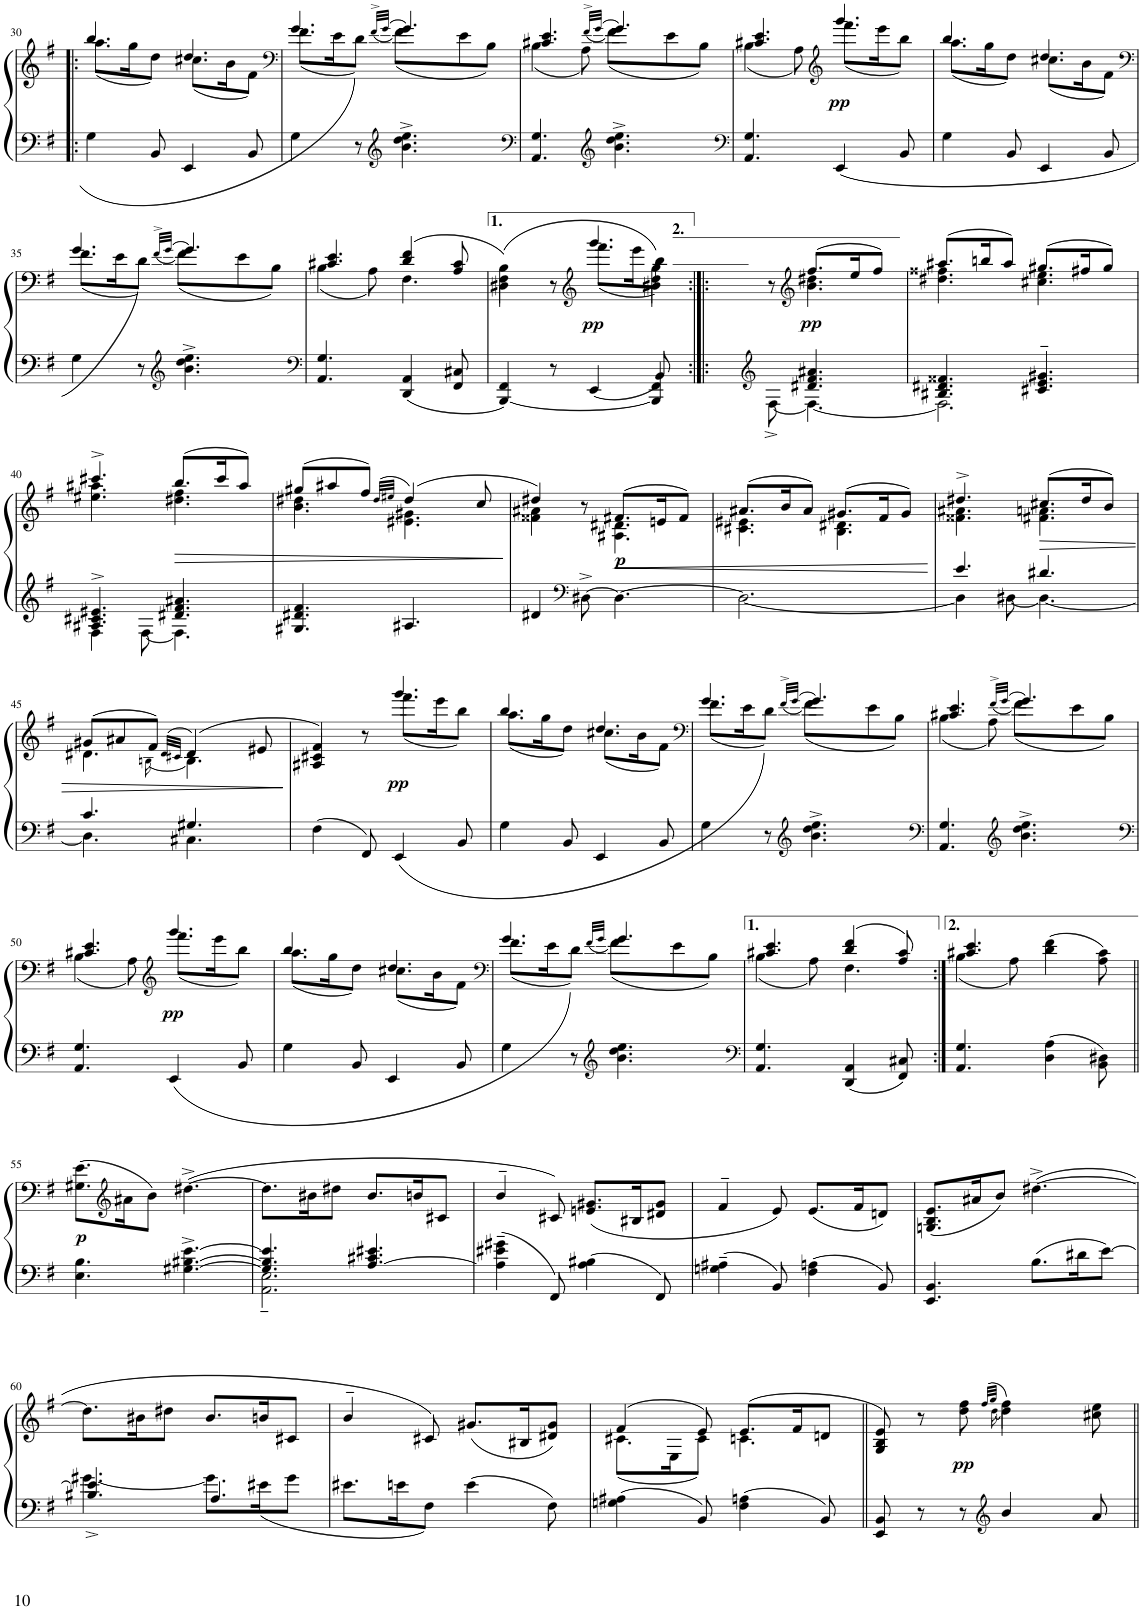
**kern	**kern	**dynam
*part1	*part1	*part1
*staff2	*staff1	*staff1/2
*I"Piano	*	*
*I'Pno.	*	*
!!LO:PB:g=z
*clefF4	*clefG2	*
*k[f#]	*k[f#]	*
*M6/8	*M6/8	*
=30!|:	=30!|:	=30!|:
*	*^	*
4G\	4.bb/	(8.aa\L	.
.	.	16gg\K	.
8BB/	.	8dd\J)	.
4EE/	4.dd/	(8.cc#X\L	.
.	.	16b\K	.
8BB/	.	8f#\J)	.
*	*v	*v	*
=31	=31	=31
*	*clefF4	*
*	*^	*
*	*	*^	*
4G\	4.g/	(8.f#\L	4.ryy	.
.	.	16e\K	.	.
8r	.	8d\J)	.	.
*clefG2	*	*	*	*
.	(32qf#^>/LLL	.	.	.
.	[32qg/JJJ	.	.	.
4.b\^ 4.dd\^ 4.ee\^	4.g/]	(8f#\L)	32f#!LLL	.
.	.	.	32g!J	.
.	.	.	16f#!JJ	.
.	.	8e\	4ryy	.
.	.	8B\J)	.	.
=32	=32	=32	=32	=32
*clefF4	*	*	*	*
4.AA/ 4.G/	4.c#X/ 4.e/	(4B\	4.ryy	.
.	.	8A\)	.	.
*clefG2	*	*	*	*
.	(32qf#^>/LLL	.	.	.
.	[32qg/JJJ	.	.	.
4.b\^ 4.dd\^ 4.ee\^	4.g/]	(8f#\L)	32f#!LLL	.
.	.	.	32g!J	.
.	.	.	16f#!JJ	.
.	.	8e\	4ryy	.
.	.	8B\J)	.	.
*	*v	*v	*v	*
=33	=33	=33
*clefF4	*	*
*	*^	*
4.AA/ 4.G/	4.c#X/ 4.e/	(4B\	.
.	.	8A\)	.
*	*clefG2	*	*
!	!	!	!LO:DY:b
(4EE/	4.ggg/	(8.fff#\L	pp
.	.	16eee\K	.
8BB/	.	8bb\J)	.
=34	=34	=34	=34
4G\	4.bb/	(8.aa\L	.
.	.	16gg\K	.
8BB/	.	8dd\J)	.
4EE/	4.dd/	(8.cc#X\L	.
.	.	16b\K	.
8BB/	.	8f#\J)	.
*	*v	*v	*
!!LO:LB:g=z
=35	=35	=35
*	*clefF4	*
*	*^	*
*	*	*^	*
4G\	4.g/	(8.f#\L	4.ryy	.
.	.	16e\K	.	.
8r	.	8d\J))	.	.
*clefG2	*	*	*	*
.	(32qf#^>/LLL	.	.	.
.	[32qg/JJJ	.	.	.
4.b\^ 4.dd\^ 4.ee\^	4.g/]	(8f#\L)	32f#!LLL	.
.	.	.	32g!J	.
.	.	.	16f#!JJ	.
.	.	8e\	4ryy	.
.	.	8B\J)	.	.
=36	=36	=36	=36	=36
*clefF4	*	*	*	*
4.AA/ 4.G/	4.c#X/ 4.e/	(4B\	4.ryy	.
.	.	8A\)	.	.
4DD/ 4AA/	(4d/ 4f#/	4.F#\	4.ryy	.
8FF#/ 8C#X/	8A/ 8c#/	.	.	.
*	*	*v	*v	*
=37	=37	=37	=37
[4BBB/ 4FF#/	(4F#\ 4B\)	4D#X\	.
8r	8r	8ryy	.
*	*clefG2	*	*
!	!	!	!LO:DY:b
4EE/	4.ggg/	(8.fff#\L	pp
.	.	16eee\K	.
8BB/	.	8bb\J)	.
=38:|!|:	=38:|!|:	=38:|!|:	=38:|!|:
*^	*	*	*
!	!	!LO:TX:a:B:t=2.	!	!
4BBB/] 4FF#/	4ryy	4F#\ 4B\)	4D#X\	.
*clefG2	*	*	*	*
8ryy	[8F#^\	8r	8ryy	.
*	*	*clefG2	*	*
!	!	!	!	!LO:DY:b
4.d#X/ 4.f#/ 4.a#X/	4.F#\_	(8.ff#/L	4.b\ 4.dd#X\	pp
.	.	16ee/K	.	.
.	.	8ff#/J)	.	.
=39	=39	=39	=39	=39
4.B#X/ 4.d#X/ 4.f##X/	2.F#\]	(8.aa#X/L	4.dd#X\ 4.ff##X\	.
.	.	16bbn/K	.	.
.	.	8aa#/J)	.	.
4.c#X/~ 4.e/~ 4.g#X/~	.	(8.gg#X/L	4.cc#X\ 4.ee\	.
.	.	16ff#X/K	.	.
.	.	8gg#/J)	.	.
!!LO:LB:g=z	!!
=40	=40	=40	=40	=40
4.A#X/^ 4.c#X/^ 4.e#X/^	4F#\	4.ccc#X^/	4.ee#X\ 4.aa#X\	.
.	[8F#\	.	.	.
!	!	!	!	!LO:HP:b
4.d#X/ 4.f#/ 4.a#X/	4.F#\]	(8.bb/L	4.dd#X\ 4.ff#\	>
.	.	16ccc#/K	.	.
.	.	8aa#/J)	.	.
*v	*v	*	*	*
=41	=41	=41	=41
*	*	*^	*
4.G#X/ 4.d#X/ 4.f#/	(8gg#X/L	4.b\ 4.dd#X\	4.ryy	.
.	8aa#X/	.	.	.
.	8ff#/J)	.	.	.
.	(32qdd#/LLL	.	.	.
.	32qee#X/JJJ	.	.	.
4.A#X/	(4dd#/)	4.e#X\ 4.g#X\	32dd#!LLL	.
.	.	.	32ee#!JJ	.
.	.	.	8.dd#!J	.
.	8cc/	.	8ryy	.
*	*	*v	*v	*
=42	=42	=42	=42
4d#X/	4dd#X/)	4f##X\ 4a#X\	.
*clefF4	*	*	*
[8D#X^\	8r	8ryy	.
!	!	!	!LO:HP:b
!	!	!	!LO:DY:n=1:b
4.D#\_	(8.f#X/L	4.A#X\ 4.d#X\	< p
.	16en/K	.	.
.	8f#/J)	.	.
=43	=43	=43	=43
2.D#\_	(8.a#X/L	4.c#X\ 4.e#X\	.
.	16b/K	.	.
.	8a#/J)	.	.
.	(8.g#X/L	4.B\ 4.d#X\	.
.	16f#/K	.	.
.	8g#/J)	.	.
*	*v	*v	*
.	.	]
=44	=44	=44
*^	*^	*
4.e/	4D#\]	4.dd#X^/	4.f##X\ 4.a#X\	.
.	[8D#X\	.	.	.
4.d#X/	4.D#\_	(8.cc#X/L	4.f#X\ 4.an\	.
.	.	16dd#/K	.	.
.	.	8b/J)	.	.
!!LO:LB:g=z
=45	=45	=45	=45	=45
*	*	*	*^	*
4.c/	4.D#\]	(8g#X/L	4.d#X\	4.ryy	.
.	.	8a#X/	.	.	.
.	.	8f#/J)	.	.	.
.	.	(32qd#/LLL	.	.	.
.	.	32qc#X/JJJ	[16qBn\	.	.
4.G#X/	4.C#X\	(4d#/)	4.B\]	32B 32d#!LLL	.
.	.	.	.	32c#!JJ	.
.	.	.	.	8.d#!J	.
.	.	8e#X/	.	8ryy	.
*v	*v	*	*	*	*
*	*v	*v	*v	*
.	.	[
=46	=46	=46
*	*^	*
4F#\	4f#/)	4A#X/ 4c#X/	.
8FF#/	8r	8ryy	.
!	!	!	!LO:DY:b
(4EE/	4.ggg/	(8.fff#\L	pp
.	.	16eee\K	.
8BB/	.	8bb\J)	.
=47	=47	=47	=47
4G\	4.bb/	(8.aa\L	.
.	.	16gg\K	.
8BB/	.	8dd\J)	.
4EE/	4.dd/	(8.cc#X\L	.
.	.	16b\K	.
8BB/	.	8f#\J)	.
*	*v	*v	*
=48	=48	=48
*	*clefF4	*
*	*^	*
*	*	*^	*
4G\	4.g/	(8.f#\L	4.ryy	.
.	.	16e\K	.	.
8r	.	8d\J))	.	.
*clefG2	*	*	*	*
.	(32qf#^>/LLL	.	.	.
.	[32qg/JJJ	.	.	.
4.b\^ 4.dd\^ 4.ee\^	4.g/]	(8f#\L)	32f#!LLL	.
.	.	.	32g!J	.
.	.	.	16f#!JJ	.
.	.	8e\	4ryy	.
.	.	8B\J)	.	.
=49	=49	=49	=49	=49
*clefF4	*	*	*	*
4.AA/ 4.G/	4.c#X/ 4.e/	(4B\	4.ryy	.
.	.	8A\)	.	.
*clefG2	*	*	*	*
.	(32qf#^>/LLL	.	.	.
.	[32qg/JJJ	.	.	.
4.b\^ 4.dd\^ 4.ee\^	4.g/]	(8f#\L)	32f#!LLL	.
.	.	.	32g!J	.
.	.	.	16f#!JJ	.
.	.	8e\	4ryy	.
.	.	8B\J)	.	.
*	*v	*v	*v	*
!!LO:LB:g=z
=50	=50	=50
*clefF4	*	*
*^	*^	*
4.AA/ 4.G/	4.ryy	4.c#X/ 4.e/	(4B\	.
.	.	.	8A\)	.
*	*	*clefG2	*	*
!	!	!	!	!LO:DY:b
(4EE/	4.ryy	4.ggg/	(8.fff#\L	pp
.	.	.	16eee\K	.
8BB/	.	.	8bb\J)	.
*v	*v	*	*	*
=51	=51	=51	=51
4G\	4.bb/	(8.aa\L	.
.	.	16gg\K	.
8BB/	.	8dd\J)	.
4EE/	4.dd/	(8.cc#X\L	.
.	.	16b\K	.
8BB/	.	8f#\J)	.
*	*v	*v	*
=52	=52	=52
*	*clefF4	*
*	*^	*
*	*	*^	*
4G\	4.g/	(8.f#\L	4.ryy	.
.	.	16e\K	.	.
8r	.	8d\J))	.	.
*clefG2	*	*	*	*
.	(32qf#/LLL	.	.	.
.	32qg/JJJ	.	.	.
4.b\ 4.dd\ 4.ee\	4.g/	(8f#\L)	32f#!LLL	.
.	.	.	32g!J	.
.	.	.	16f#!JJ	.
.	.	8e\	4ryy	.
.	.	8B\J)	.	.
*	*v	*v	*v	*
=53	=53	=53
*clefF4	*	*
*	*^	*
4.AA/ 4.G/	4.c#X/ 4.e/	(4B\	.
.	.	8A\)	.
4DD/ 4AA/	(4d/ 4f#/	4.F#\	.
8FF#/ 8C#X/	8A/ 8c#/)	.	.
=54:|!	=54:|!	=54:|!	=54:|!
4.AA/ 4.G/	4.c#X/ 4.e/	(4B\	.
.	.	8A\)	.
4D\ 4A\	(4d\ 4f#\	4.ryy	.
8BB\ 8D#X\	8A\ 8c#\)	.	.
*	*v	*v	*
!!LO:LB:g=z
=55||	=55||	=55||
!	!	!LO:DY:b
4.E\ 4.B\	(8.G#X\ 8.e\L	p
*	*clefG2	*
.	16a#X\K	.
.	8b\J)	.
[4.G#X\^ [4.B#X\^ [4.e\^	([4.dd#X^\	.
=56	=56	=56
*^	*	*
4.G#/] 4.B#/] 4.e/]	2.AA\~ 2.E\~	8.dd#\L]	.
.	.	16b#X\K	.
.	.	8dd#X\J	.
[4.A/ 4.c#X/ 4.e#X/	.	8.b#/L	.
.	.	16bn/K	.
.	.	8c#X/J	.
*v	*v	*	*
=57	=57	=57
4A\]~ 4e#X\~ 4g#X\~	4b~>/	.
8FF#/	8c#X/)	.
4A\ 4B#X\	(8.en/ 8.g#X/L	.
.	16B#X/K	.
8FF#/	8d#X/ 8g#/J	.
=58	=58	=58
4Gn\~ 4A#X\~	4f#~>/	.
8BB/	8e/)	.
4F#\ 4An\	(8.e/L	.
.	16f#/K	.
8BB/	8dn/J)	.
=59	=59	=59
4.EE/ 4.BB/	(8.Gn/ 8.B/ 8.e/L	.
.	16a#X/K	.
.	8b/J)	.
8.B\L	([4.dd#X^\	.
16d#X\K	.	.
[8e\J	.	.
!!LO:LB:g=z
=60	=60	=60
*^	*	*
4.B#X/^< 4.e/]^<	[4.g#X\	8.dd#\L]	.
.	.	16b#X\K	.
.	.	8dd#X\J	.
4.A/	8.g#\L]	8.b#/L	.
.	16e#X\K	16bn/K	.
.	8g#\J	8c#X/J	.
*v	*v	*	*
=61	=61	=61
8.e#X\L	4b~>/	.
16en\K	.	.
8F#\J	8c#X/)	.
4e\	(8.g#X/L	.
.	16B#X/K	.
8F#\	8d#X/ 8g#/J)	.
=62	=62	=62
*	*^	*
4Gn\ 4A#X\	(4f#/	(8.c#X\L	.
.	.	16E\K	.
8BB/	8e/)	8c#\J)	.
4F#\ 4An\	(8.e/L	4.cn\	.
.	16f#/K	.	.
8BB/	8dn/J	.	.
=63||	=63||	=63||	=63||
*	*^	*^	*
8EE/ 8BB/	8G/ 8B/ 8e/)	4.ryy	4.ryy	4.ryy	.
8r	8r	.	.	.	.
!	!	!	!	!	!LO:DY:b
8r	8dd\ 8ff#\	.	.	.	pp
*clefG2	*	*	*	*	*
.	(32qff#/LLL	.	.	.	.
.	32qgg/JJJ	[16qdd\	.	.	.
4b/	4ff#\)	4dd\]	32ff#!LLL	4dd!	.
.	.	.	32gg!JJ	.	.
.	.	.	8.ff#!J	.	.
8a/	8cc#X\ 8ee\	8ryy	8ryy	8ryy	.
*	*v	*v	*v	*v	*
=||	=||	=||
*-	*-	*-
